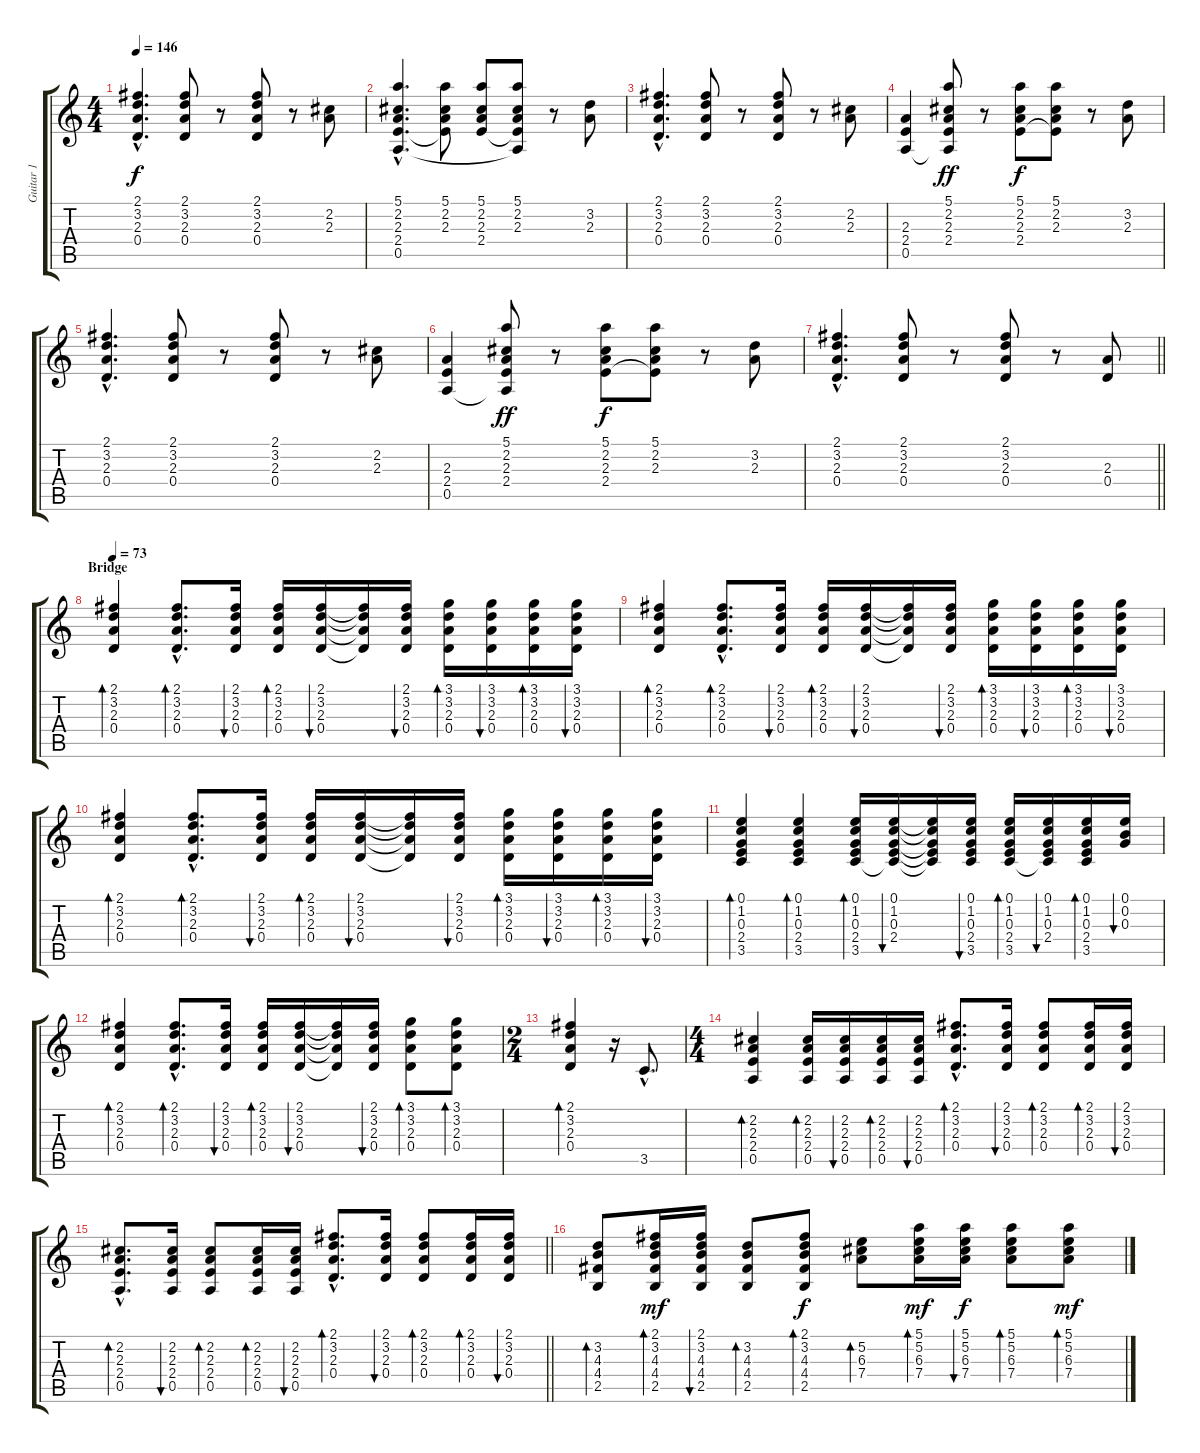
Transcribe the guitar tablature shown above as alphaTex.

\track ("Guitar 1" "Guitar 1") {instrument electricguitarclean}
\staff {score tabs}
\tuning (E4 B3 G3 D3 A2 E2) {hide}
\ts (4 4)
\tempo 146
\clef g2
\ks c
(2.1{hac} 3.2{hac} 2.3{hac} 0.4{hac}).4{d dy f} (2.1 3.2 2.3 0.4).8 r.8 (2.1 3.2 2.3 0.4).8 r.8 (2.2 2.3).8 |
(5.1{hac} 2.2{hac} 2.3{hac} 2.4{hac} 0.5{hac}).4{d} (5.1 2.2 2.3 2.4{t}).8 (5.1 2.2 2.3 2.4).8 (5.1 2.2 2.3 2.4{t} 0.5{t}).8 r.8 (3.2 2.3).8 |
(2.1{hac} 3.2{hac} 2.3{hac} 0.4{hac}).4{d} (2.1 3.2 2.3 0.4).8 r.8 (2.1 3.2 2.3 0.4).8 r.8 (2.2 2.3).8 |
(2.3 2.4 0.5).4 (5.1 2.2 2.3 2.4 0.5{t}).8{dy ff} r.8 (5.1 2.2 2.3 2.4).8{dy f} (5.1 2.2 2.3 2.4{t}).8 r.8 (3.2 2.3).8 |
(2.1{hac} 3.2{hac} 2.3{hac} 0.4{hac}).4{d} (2.1 3.2 2.3 0.4).8 r.8 (2.1 3.2 2.3 0.4).8 r.8 (2.2 2.3).8 |
(2.3 2.4 0.5).4 (5.1 2.2 2.3 2.4 0.5{t}).8{dy ff} r.8 (5.1 2.2 2.3 2.4).8{dy f} (5.1 2.2 2.3 2.4{t}).8 r.8 (3.2 2.3).8 |
\barLineRight lightlight
(2.1{hac} 3.2{hac} 2.3{hac} 0.4{hac}).4{d} (2.1 3.2 2.3 0.4).8 r.8 (2.1 3.2 2.3 0.4).8 r.8 (2.3 0.4).8 |
\section ("" "Bridge")
\tempo 73
(2.1 3.2 2.3 0.4).4{bd 30} (2.1{hac} 3.2{hac} 2.3{hac} 0.4{hac}).8{d bd 30} (2.1 3.2 2.3 0.4).16{bu 30} (2.1 3.2 2.3 0.4).16{bd 30} (2.1 3.2 2.3 0.4).16{bu 30} (2.1{t} 3.2{t} 2.3{t} 0.4{t}).16 (2.1 3.2 2.3 0.4).16{bu 30} (3.1 3.2 2.3 0.4).16{bd 30} (3.1 3.2 2.3 0.4).16{bu 30} (3.1 3.2 2.3 0.4).16{bd 30} (3.1 3.2 2.3 0.4).16{bu 30} |
(2.1 3.2 2.3 0.4).4{bd 30} (2.1{hac} 3.2{hac} 2.3{hac} 0.4{hac}).8{d bd 30} (2.1 3.2 2.3 0.4).16{bu 30} (2.1 3.2 2.3 0.4).16{bd 30} (2.1 3.2 2.3 0.4).16{bu 30} (2.1{t} 3.2{t} 2.3{t} 0.4{t}).16 (2.1 3.2 2.3 0.4).16{bu 30} (3.1 3.2 2.3 0.4).16{bd 30} (3.1 3.2 2.3 0.4).16{bu 30} (3.1 3.2 2.3 0.4).16{bd 30} (3.1 3.2 2.3 0.4).16{bu 30} |
(2.1 3.2 2.3 0.4).4{bd 30} (2.1{hac} 3.2{hac} 2.3{hac} 0.4{hac}).8{d bd 30} (2.1 3.2 2.3 0.4).16{bu 30} (2.1 3.2 2.3 0.4).16{bd 30} (2.1 3.2 2.3 0.4).16{bu 30} (2.1{t} 3.2{t} 2.3{t} 0.4{t}).16 (2.1 3.2 2.3 0.4).16{bu 30} (3.1 3.2 2.3 0.4).16{bd 30} (3.1 3.2 2.3 0.4).16{bu 30} (3.1 3.2 2.3 0.4).16{bd 30} (3.1 3.2 2.3 0.4).16{bu 30} |
(0.1 1.2 0.3 2.4 3.5).4{bd 30} (0.1 1.2 0.3 2.4 3.5).4{bd 30} (0.1 1.2 0.3 2.4 3.5).16{bd 30} (0.1 1.2 0.3 2.4 3.5{t}).16{bu 30} (0.1{t} 1.2{t} 0.3{t} 2.4{t} 3.5{t}).16 (0.1 1.2 0.3 2.4 3.5).16{bu 30} (0.1 1.2 0.3 2.4 3.5).16{bd 30} (0.1 1.2 0.3 2.4 3.5{t}).16{bu 30} (0.1 1.2 0.3 2.4 3.5).16{bd 30} (0.1 0.2 0.3).16{bu 30} |
(2.1 3.2 2.3 0.4).4{bd 30} (2.1{hac} 3.2{hac} 2.3{hac} 0.4{hac}).8{d bd 30} (2.1 3.2 2.3 0.4).16{bu 30} (2.1 3.2 2.3 0.4).16{bd 30} (2.1 3.2 2.3 0.4).16{bu 30} (2.1{t} 3.2{t} 2.3{t} 0.4{t}).16 (2.1 3.2 2.3 0.4).16{bu 30} (3.1 3.2 2.3 0.4).8{bd 30} (3.1 3.2 2.3 0.4).8{bd 30} |
\ts (2 4)
(2.1 3.2 2.3 0.4).4{bd 30} r.16 3.5{hac}.8{d} |
\ts (4 4)
(2.2 2.3 2.4 0.5).4{bd 30} (2.2 2.3 2.4 0.5).16{bd 30} (2.2 2.3 2.4 0.5).16{bu 30} (2.2 2.3 2.4 0.5).16{bd 30} (2.2 2.3 2.4 0.5).16{bu 30} (2.1{hac} 3.2{hac} 2.3{hac} 0.4{hac}).8{d bd 30} (2.1 3.2 2.3 0.4).16{bu 30} (2.1 3.2 2.3 0.4).8{bd 30} (2.1 3.2 2.3 0.4).16{bd 30} (2.1 3.2 2.3 0.4).16{bu 30} |
\barLineRight lightlight
(2.2{hac} 2.3{hac} 2.4{hac} 0.5{hac}).8{d bd 30} (2.2 2.3 2.4 0.5).16{bu 30} (2.2 2.3 2.4 0.5).8{bd 30} (2.2 2.3 2.4 0.5).16{bd 30} (2.2 2.3 2.4 0.5).16{bu 30} (2.1{hac} 3.2{hac} 2.3{hac} 0.4{hac}).8{d bd 30} (2.1 3.2 2.3 0.4).16{bu 30} (2.1 3.2 2.3 0.4).8{bd 30} (2.1 3.2 2.3 0.4).16{bd 30} (2.1 3.2 2.3 0.4).16{bu 30} |
(3.2 4.3 4.4 2.5).8{bd 60} (2.1 3.2 4.3 4.4 2.5).16{bd 60 dy mf} (2.1 3.2 4.3 4.4 2.5).16{bu 60} (3.2 4.3 4.4 2.5).8{bd 60} (2.1 3.2 4.3 4.4 2.5).8{bd 60 dy f} (5.2 6.3 7.4).8{bd 60} (5.1 5.2 6.3 7.4).16{bd 60 dy mf} (5.1 5.2 6.3 7.4).16{bu 60 dy f} (5.1 5.2 6.3 7.4).8{bd 60} (5.1 5.2 6.3 7.4).8{bd 60 dy mf}
